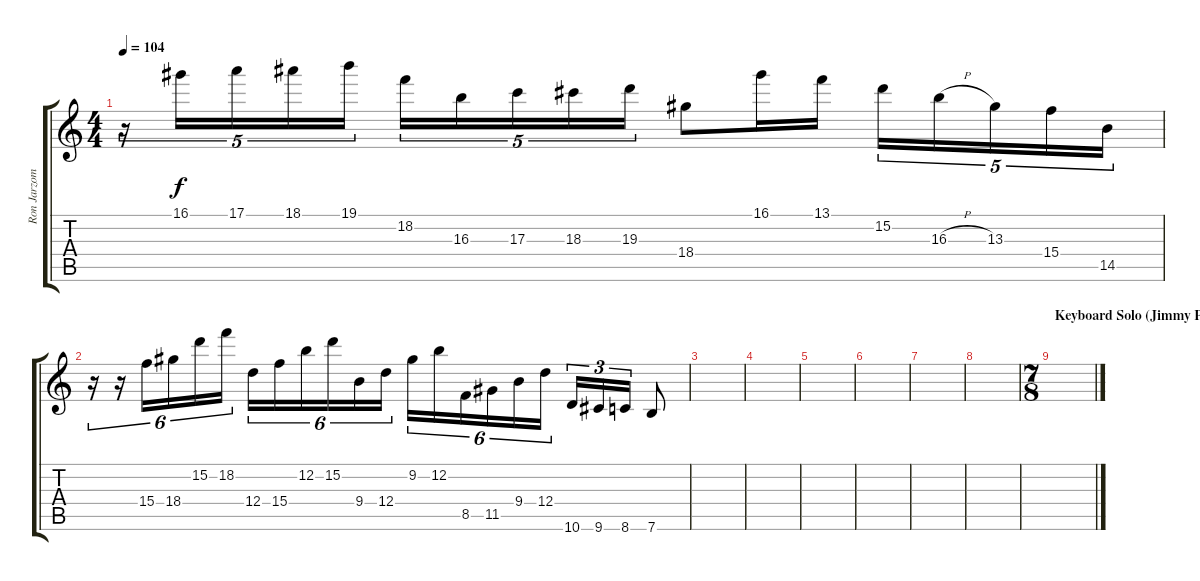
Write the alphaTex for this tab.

\track ("Ron Jarzombek (Rhythm Guitar)" "Ron Jarzom") {instrument distortionguitar}
\staff {score tabs}
\tuning (E4 B3 G3 D3 A2 E2) {hide}
\ts (4 4)
\tempo 104
\clef g2
\ks c
r.16{tu (5 4) dy f volume 10 balance 2} 16.1.16{tu (5 4)} 17.1.16{tu (5 4)} 18.1.16{tu (5 4)} 19.1.16{tu (5 4)} 18.2.16{tu (5 4)} 16.3.16{tu (5 4)} 17.3.16{tu (5 4)} 18.3.16{tu (5 4)} 19.3.16{tu (5 4)} 18.4.8 16.1.16 13.1.16 15.2.16{tu (5 4)} 16.3{h}.16{tu (5 4)} 13.3.16{tu (5 4)} 15.4.16{tu (5 4)} 14.5.16{tu (5 4)} |
r.16{tu (6 4)} r.16{tu (6 4)} 15.4.16{tu (6 4)} 18.4.16{tu (6 4)} 15.2.16{tu (6 4)} 18.2.16{tu (6 4)} 12.4.16{tu (6 4)} 15.4.16{tu (6 4)} 12.2.16{tu (6 4)} 15.2.16{tu (6 4)} 9.4.16{tu (6 4)} 12.4.16{tu (6 4)} 9.2.16{tu (6 4)} 12.2.16{tu (6 4)} 8.5.16{tu (6 4)} 11.5.16{tu (6 4)} 9.4.16{tu (6 4)} 12.4.16{tu (6 4)} 10.6.16{tu (3 2)} 9.6.16{tu (3 2)} 8.6.16{tu (3 2)} 7.6.8 |
|
|
|
|
|
|
\ts (7 8)
\section ("" "Keyboard Solo (Jimmy Pitts)")
